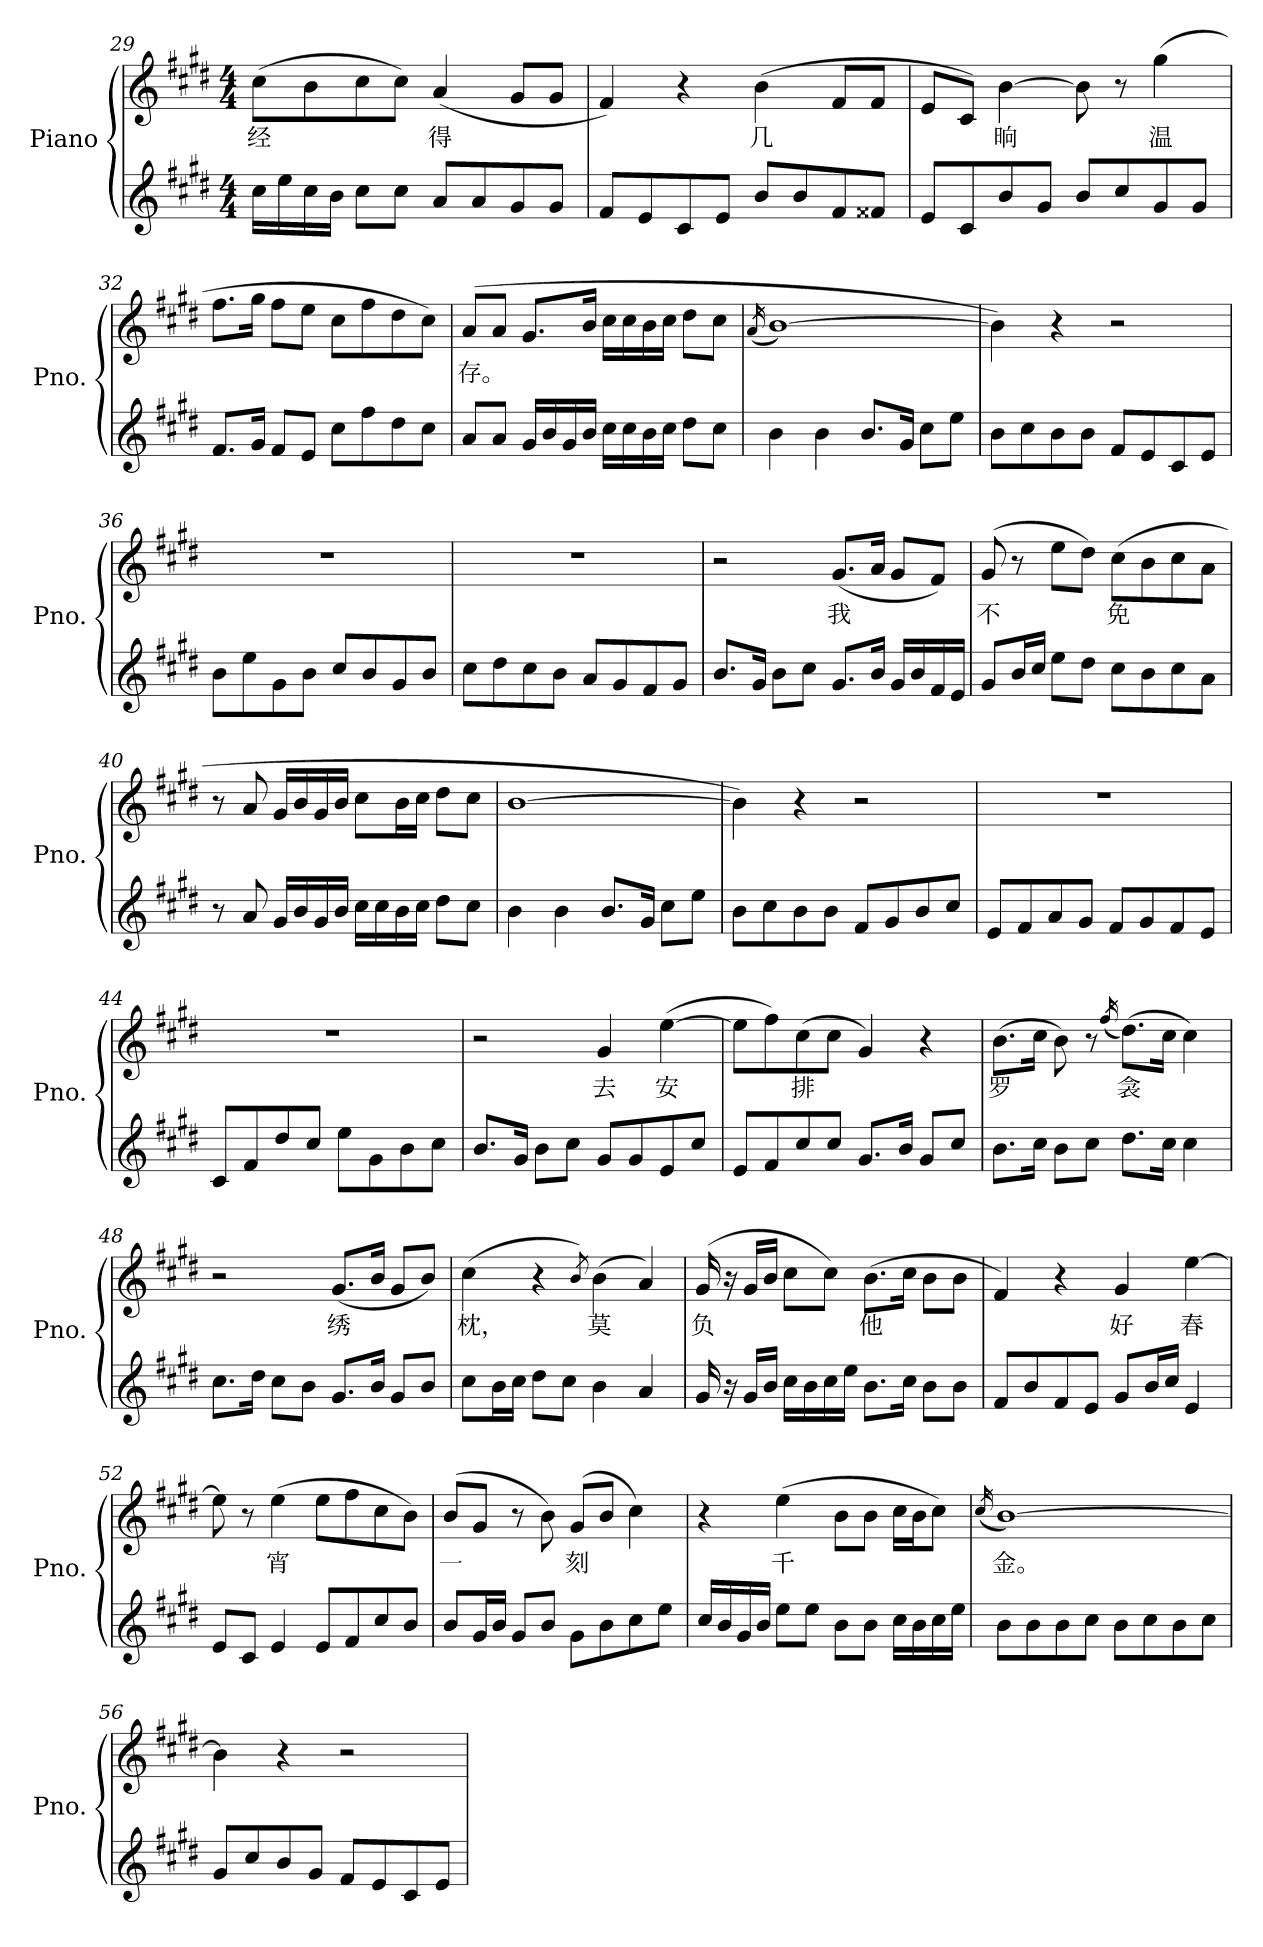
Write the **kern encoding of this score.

**kern	**kern	**text
*part2	*part1	*part1
*staff2	*staff1	*staff1
*I"Piano	*I"Piano	*
*I'Pno.	*I'Pno.	*
*clefG2	*clefG2	*
*k[f#c#g#d#]	*k[f#c#g#d#]	*
*M4/4	*M4/4	*
=29	=29	=29
!	!	!LO:LY:b
16cc#\LL	(>8cc#\L	经
16ee\	.	.
16cc#\	8b\	.
16b\JJ	.	.
8cc#\L	8cc#\	.
8cc#\J	8cc#\J)	.
!	!	!LO:LY:b
8a/L	(<4a/	得
8a/	.	.
8g#/	8g#/L	.
8g#/J	8g#/J	.
!!LO:LB:g=z
=30	=30	=30
8f#/L	4f#/)	.
8e/	.	.
8c#/	4r	.
8e/J	.	.
!	!	!LO:LY:b
8b/L	(>4b\	几
8b/	.	.
8f#/	8f#/L	.
8f##X/J	8f#/J	.
=31	=31	=31
8e/L	8e/L	.
8c#/	8c#/J)	.
!	!	!LO:LY:b
8b/	[4b\	晌
8g#/J	.	.
8b/L	8b\]	.
8cc#/	8r	.
!	!	!LO:LY:b
8g#/	(>4gg#\	温
8g#/J	.	.
!!LO:LB:g=z
=32	=32	=32
8.f#/L	8.ff#\L	.
16g#/Jk	16gg#\Jk	.
8f#/L	8ff#\L	.
8e/J	8ee\J	.
8cc#\L	8cc#\L	.
8ff#\	8ff#\	.
8dd#\	8dd#\	.
8cc#\J	8cc#\J)	.
=33	=33	=33
!	!	!LO:LY:b
8a/L	(>8a/L	存。
8a/J	8a/J	.
16g#/LL	8.g#/L	.
16b/	.	.
16g#/	.	.
16b/JJ	16b/Jk	.
16cc#\LL	16cc#\LL	.
16cc#\	16cc#\	.
16b\	16b\	.
16cc#\JJ	16cc#\JJ	.
8dd#\L	8dd#\L	.
8cc#\J	8cc#\J	.
=34	=34	=34
.	(<16qa/	.
4b\	[1b)	.
4b\	.	.
8.b/L	.	.
16g#/Jk	.	.
8cc#\L	.	.
8ee\J	.	.
=35	=35	=35
8b\L	4b\])	.
8cc#\	.	.
8b\	4r	.
8b\J	.	.
8f#/L	2r	.
8e/	.	.
8c#/	.	.
8e/J	.	.
!!LO:LB:g=z
=36	=36	=36
8b\L	1r	.
8ee\	.	.
8g#\	.	.
8b\J	.	.
8cc#/L	.	.
8b/	.	.
8g#/	.	.
8b/J	.	.
=37	=37	=37
8cc#\L	1r	.
8dd#\	.	.
8cc#\	.	.
8b\J	.	.
8a/L	.	.
8g#/	.	.
8f#/	.	.
8g#/J	.	.
=38	=38	=38
8.b/L	2r	.
16g#/Jk	.	.
8b\L	.	.
8cc#\J	.	.
!	!	!LO:LY:b
8.g#/L	(<8.g#/L	我
16b/Jk	16a/Jk	.
16g#/LL	8g#/L	.
16b/	.	.
16f#/	8f#/J)	.
16e/JJ	.	.
!!LO:PB:g=z
=39	=39	=39
!	!	!LO:LY:b
8g#/L	(>8g#/	不
16b/L	8r	.
16cc#/JJ	.	.
8ee\L	8ee\L	.
8dd#\J	8dd#\J)	.
!	!	!LO:LY:b
8cc#\L	(>8cc#\L	免
8b\	8b\	.
8cc#\	8cc#\	.
8a\J	8a\J	.
=40	=40	=40
8r	8r	.
8a/	8a/	.
16g#/LL	16g#/LL	.
16b/	16b/	.
16g#/	16g#/	.
16b/JJ	16b/JJ	.
16cc#\LL	8cc#\L	.
16cc#\	.	.
16b\	16b\L	.
16cc#\JJ	16cc#\JJ	.
8dd#\L	8dd#\L	.
8cc#\J	8cc#\J	.
=41	=41	=41
4b\	[1b	.
4b\	.	.
8.b/L	.	.
16g#/Jk	.	.
8cc#\L	.	.
8ee\J	.	.
=42	=42	=42
8b\L	4b\])	.
8cc#\	.	.
8b\	4r	.
8b\J	.	.
8f#/L	2r	.
8g#/	.	.
8b/	.	.
8cc#/J	.	.
!!LO:LB:g=z
=43	=43	=43
8e/L	1r	.
8f#/	.	.
8a/	.	.
8g#/J	.	.
8f#/L	.	.
8g#/	.	.
8f#/	.	.
8e/J	.	.
=44	=44	=44
8c#/L	1r	.
8f#/	.	.
8dd#/	.	.
8cc#/J	.	.
8ee\L	.	.
8g#\	.	.
8b\	.	.
8cc#\J	.	.
=45	=45	=45
8.b/L	2r	.
16g#/Jk	.	.
8b\L	.	.
8cc#\J	.	.
!	!	!LO:LY:b
8g#/L	4g#/	去
8g#/	.	.
!	!	!LO:LY:b
8e/	(>[4ee\	安
8cc#/J	.	.
!!LO:LB:g=z
=46	=46	=46
8e/L	8ee\L]	.
8f#/	8ff#\)	.
!	!	!LO:LY:b
8cc#/	(>8cc#\	排
8cc#/J	8cc#\J	.
8.g#/L	4g#/)	.
16b/Jk	.	.
8g#/L	4r	.
8cc#/J	.	.
=47	=47	=47
!	!	!LO:LY:b
8.b\L	(>8.b\L	罗
16cc#\Jk	16cc#\Jk	.
8b\L	8b\)	.
8cc#\J	8r	.
.	(<16qff#/	.
!	!	!LO:LY:b
8.dd#\L	(>8.dd#\L)	衾
16cc#\Jk	16cc#\Jk	.
4cc#\	4cc#\)	.
=48	=48	=48
8.cc#\L	2r	.
16dd#\Jk	.	.
8cc#\L	.	.
8b\J	.	.
!	!	!LO:LY:b
8.g#/L	(<8.g#/L	绣
16b/Jk	16b/Jk	.
8g#/L	8g#/L	.
8b/J	8b/J)	.
=49	=49	=49
!	!	!LO:LY:b
8cc#\L	(>4cc#\	枕，
16b\L	.	.
16cc#\JJ	.	.
8dd#\L	4r	.
8cc#\J	.	.
.	8qb/)	.
!	!	!LO:LY:b
4b\	(>4b\	莫
4a/	4a/)	.
!!LO:LB:g=z
=50	=50	=50
!	!	!LO:LY:b
16g#/	(>16g#/	负
16r	16r	.
16g#/LL	16g#/LL	.
16b/JJ	16b/JJ	.
16cc#\LL	8cc#\L	.
16b\	.	.
16cc#\	8cc#\J)	.
16ee\JJ	.	.
!	!	!LO:LY:b
8.b\L	(>8.b\L	他
16cc#\Jk	16cc#\Jk	.
8b\L	8b\L	.
8b\J	8b\J	.
!!LO:LB:g=z
=51	=51	=51
8f#/L	4f#/)	.
8b/	.	.
8f#/	4r	.
8e/J	.	.
!	!	!LO:LY:b
8g#/L	4g#/	好
16b/L	.	.
16cc#/JJ	.	.
!	!	!LO:LY:b
4e/	[4ee\	春
=52	=52	=52
8e/L	8ee\]	.
8c#/J	8r	.
!	!	!LO:LY:b
4e/	(>4ee\	宵
8e/L	8ee\L	.
8f#/	8ff#\	.
8cc#/	8cc#\	.
8b/J	8b\J)	.
=53	=53	=53
!	!	!LO:LY:b
8b/L	(>8b/L	一
16g#/L	8g#/J	.
16b/JJ	.	.
8g#/L	8r	.
8b/J	8b\)	.
!	!	!LO:LY:b
8g#\L	(>8g#/L	刻
8b\	8b/J	.
8cc#\	4cc#\)	.
8ee\J	.	.
=54	=54	=54
16cc#/LL	4r	.
16b/	.	.
16g#/	.	.
16b/JJ	.	.
!	!	!LO:LY:b
8ee\L	(>4ee\	千
8ee\J	.	.
8b\L	8b\L	.
8b\J	8b\J	.
16cc#\LL	16cc#\LL	.
16b\	16b\J	.
16cc#\	8cc#\J)	.
16ee\JJ	.	.
!!LO:LB:g=z
=55	=55	=55
.	(<16qcc#/	.
!	!	!LO:LY:b
8b\L	[1b)	金。
8b\	.	.
8b\	.	.
8cc#\J	.	.
8b\L	.	.
8cc#\	.	.
8b\	.	.
8cc#\J	.	.
=56	=56	=56
8g#/L	4b\]	.
8cc#/	.	.
8b/	4r	.
8g#/J	.	.
8f#/L	2r	.
8e/	.	.
8c#/	.	.
8e/J	.	.
=	=	=
*-	*-	*-
